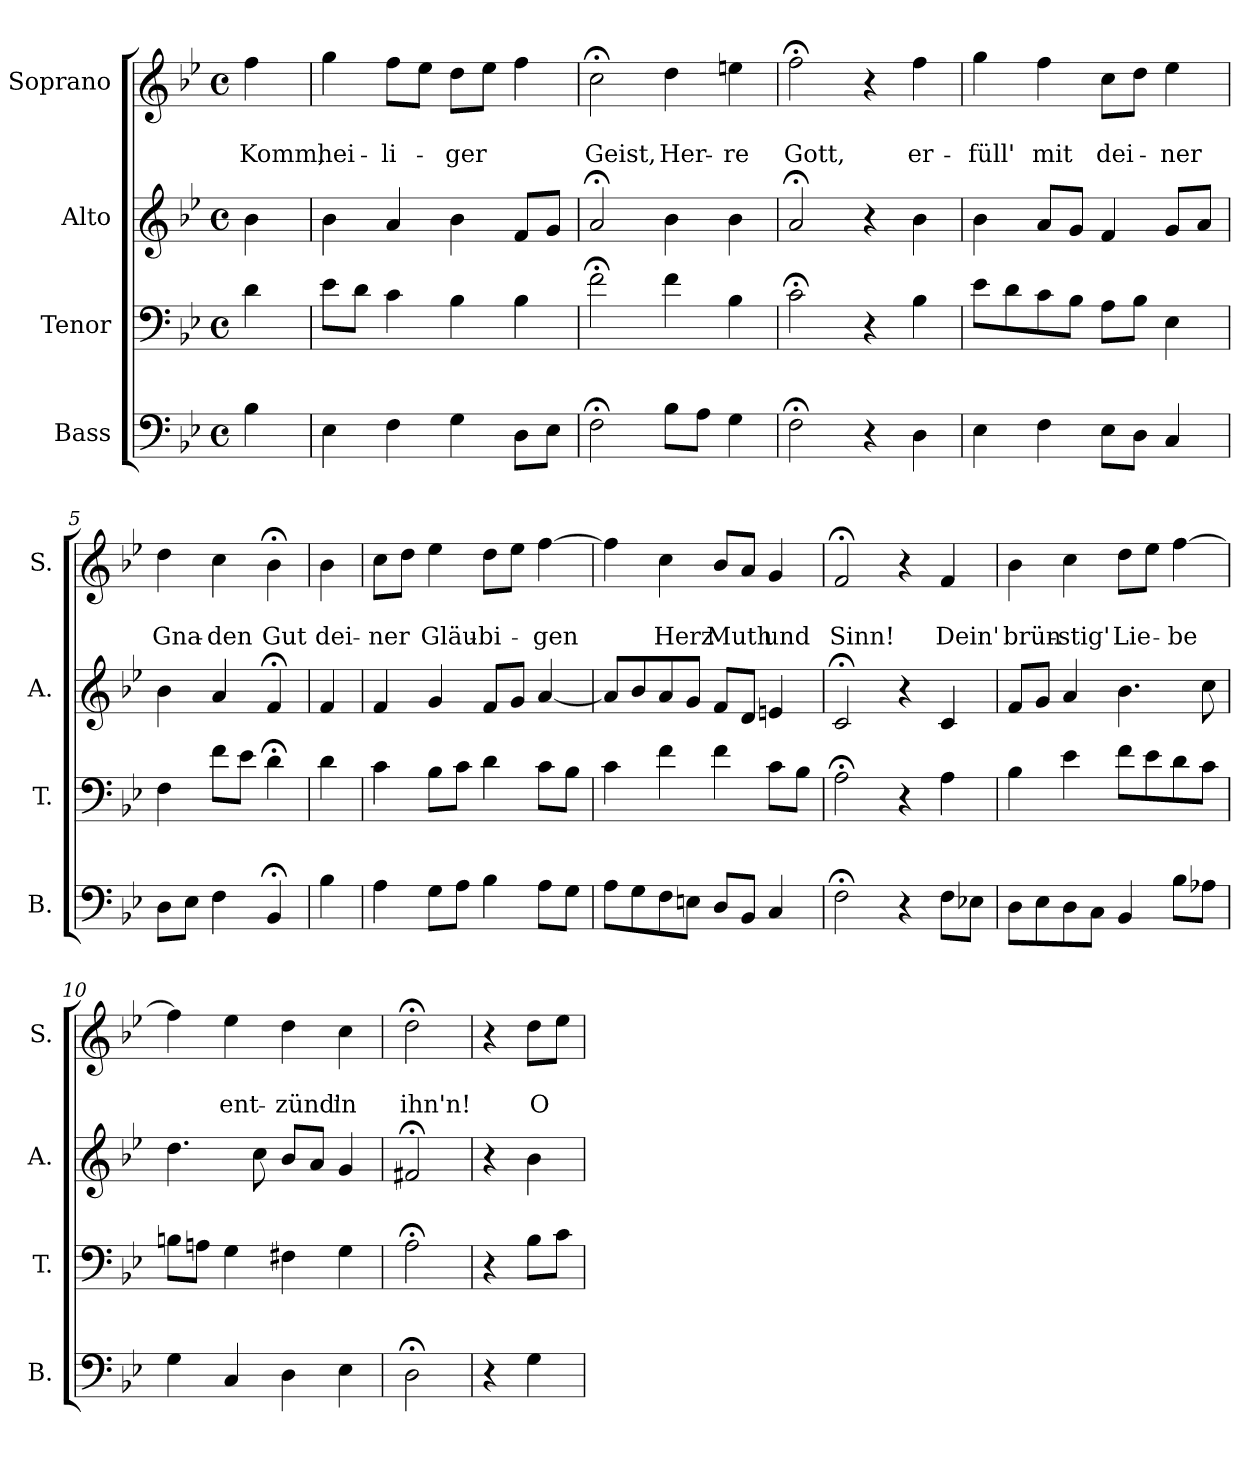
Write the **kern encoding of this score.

**kern	**kern	**kern	**kern	**text	**text
*part4	*part3	*part2	*part1	*part1	*part1
*staff4	*staff3	*staff2	*staff1	*staff1	*staff1
*I"Bass	*I"Tenor	*I"Alto	*I"Soprano	*	*
*I'B.	*I'T.	*I'A.	*I'S.	*	*
*clefF4	*clefF4	*clefG2	*clefG2	*	*
*k[b-e-]	*k[b-e-]	*k[b-e-]	*k[b-e-]	*	*
*B-:	*B-:	*B-:	*B-:	*	*
*M4/4	*M4/4	*M4/4	*M4/4	*	*
*met(c)	*met(c)	*met(c)	*met(c)	*	*
=	=	=	=	=	=
4B-\	4d\	4b-\	4ff\	.	Komm,
=1	=1	=1	=1	=1	=1
4E-\	8e-\L	4b-\	4gg\	.	hei-
.	8d\J	.	.	.	.
4F\	4c\	4a/	8ff\L	.	-li-
.	.	.	8ee-\J	.	.
4G\	4B-\	4b-\	8dd\L	.	-ger
.	.	.	8ee-\J	.	.
8D\L	4B-\	8f/L	4ff\	.	.
8E-\J	.	8g/J	.	.	.
=2	=2	=2	=2	=2	=2
2F;<\	2f;<\	2a;</	2cc;<\	.	Geist,
8B-\L	4f\	4b-\	4dd\	.	Her-
8A\J	.	.	.	.	.
4G\	4B-\	4b-\	4een\	.	-re
=3	=3	=3	=3	=3	=3
2F;<\	2c;<\	2a;</	2ff;<\	.	Gott,
4r	4r	4r	4r	.	.
4D\	4B-\	4b-\	4ff\	.	er-
=4	=4	=4	=4	=4	=4
4E-\	8e-\L	4b-\	4gg\	.	-füll'
.	8d\	.	.	.	.
4F\	8c\	8a/L	4ff\	.	mit
.	8B-\J	8g/J	.	.	.
8E-\L	8A\L	4f/	8cc\L	.	dei-
8D\J	8B-\J	.	8dd\J	.	.
4C/	4E-\	8g/L	4ee-\	.	-ner
.	.	8a/J	.	.	.
=5	=5	=5	=5	=5	=5
8D\L	4F\	4b-\	4dd\	.	Gna-
8E-\J	.	.	.	.	.
4F\	8f\L	4a/	4cc\	.	-den
.	8e-\J	.	.	.	.
4BB-;</	4d;<\	4f;</	4b-;<\	.	Gut
!!LO:LB:g=z
=5a	=5a	=5a	=5a	=5a	=5a
4B-\	4d\	4f/	4b-\	.	dei-
=6	=6	=6	=6	=6	=6
4A\	4c\	4f/	8cc\L	.	-ner
.	.	.	8dd\J	.	.
8G\L	8B-\L	4g/	4ee-\	.	Gläu-
8A\J	8c\J	.	.	.	.
4B-\	4d\	8f/L	8dd\L	.	-bi-
.	.	8g/J	8ee-\J	.	.
8A\L	8c\L	[4a/	[4ff\	.	-gen
8G\J	8B-\J	.	.	.	.
=7	=7	=7	=7	=7	=7
8A\L	4c\	8a/L]	4ff\]	.	.
8G\	.	8b-/	.	.	.
8F\	4f\	8a/	4cc\	.	Herz
8En\J	.	8g/J	.	.	.
8D/L	4f\	8f/L	8b-/L	.	Muth
8BB-/J	.	8d/J	8a/J	.	.
4C/	8c\L	4en/	4g/	.	und
.	8B-\J	.	.	.	.
=8	=8	=8	=8	=8	=8
2F;<\	2A;<\	2c;</	2f;</	.	Sinn!
4r	4r	4r	4r	.	.
8F\L	4A\	4c/	4f/	.	Dein'
8E-X\J	.	.	.	.	.
=9	=9	=9	=9	=9	=9
8D\L	4B-\	8f/L	4b-\	.	brün-
8E-\	.	8g/J	.	.	.
8D\	4e-\	4a/	4cc\	.	-stig'
8C\J	.	.	.	.	.
4BB-/	8f\L	4.b-\	8dd\L	.	Lie-
.	8e-\	.	8ee-\J	.	.
8B-\L	8d\	.	[4ff\	.	-be
8A-X\J	8c\J	8cc\	.	.	.
=10	=10	=10	=10	=10	=10
4G\	8Bn\L	4.dd\	4ff\]	.	.
.	8An\J	.	.	.	.
4C/	4G\	.	4ee-\	.	ent-
.	.	8cc\	.	.	.
4D\	4F#X\	8b-/L	4dd\	.	-zünd'
.	.	8a/J	.	.	.
4E-\	4G\	4g/	4cc\	.	in
=13	=13	=13	=13	=13	=13
2D;<\	2A;<\	2f#X;</	2dd;<\	.	ihn'n!
!!LO:PB:g=z
=14	=14	=14	=14	=14	=14
4r	4r	4r	4r	.	.
4G\	8B-\L	4b-\	8dd\L	.	O
.	8c\J	.	8ee-\J	.	.
=	=	=	=	=	=
*-	*-	*-	*-	*-	*-
